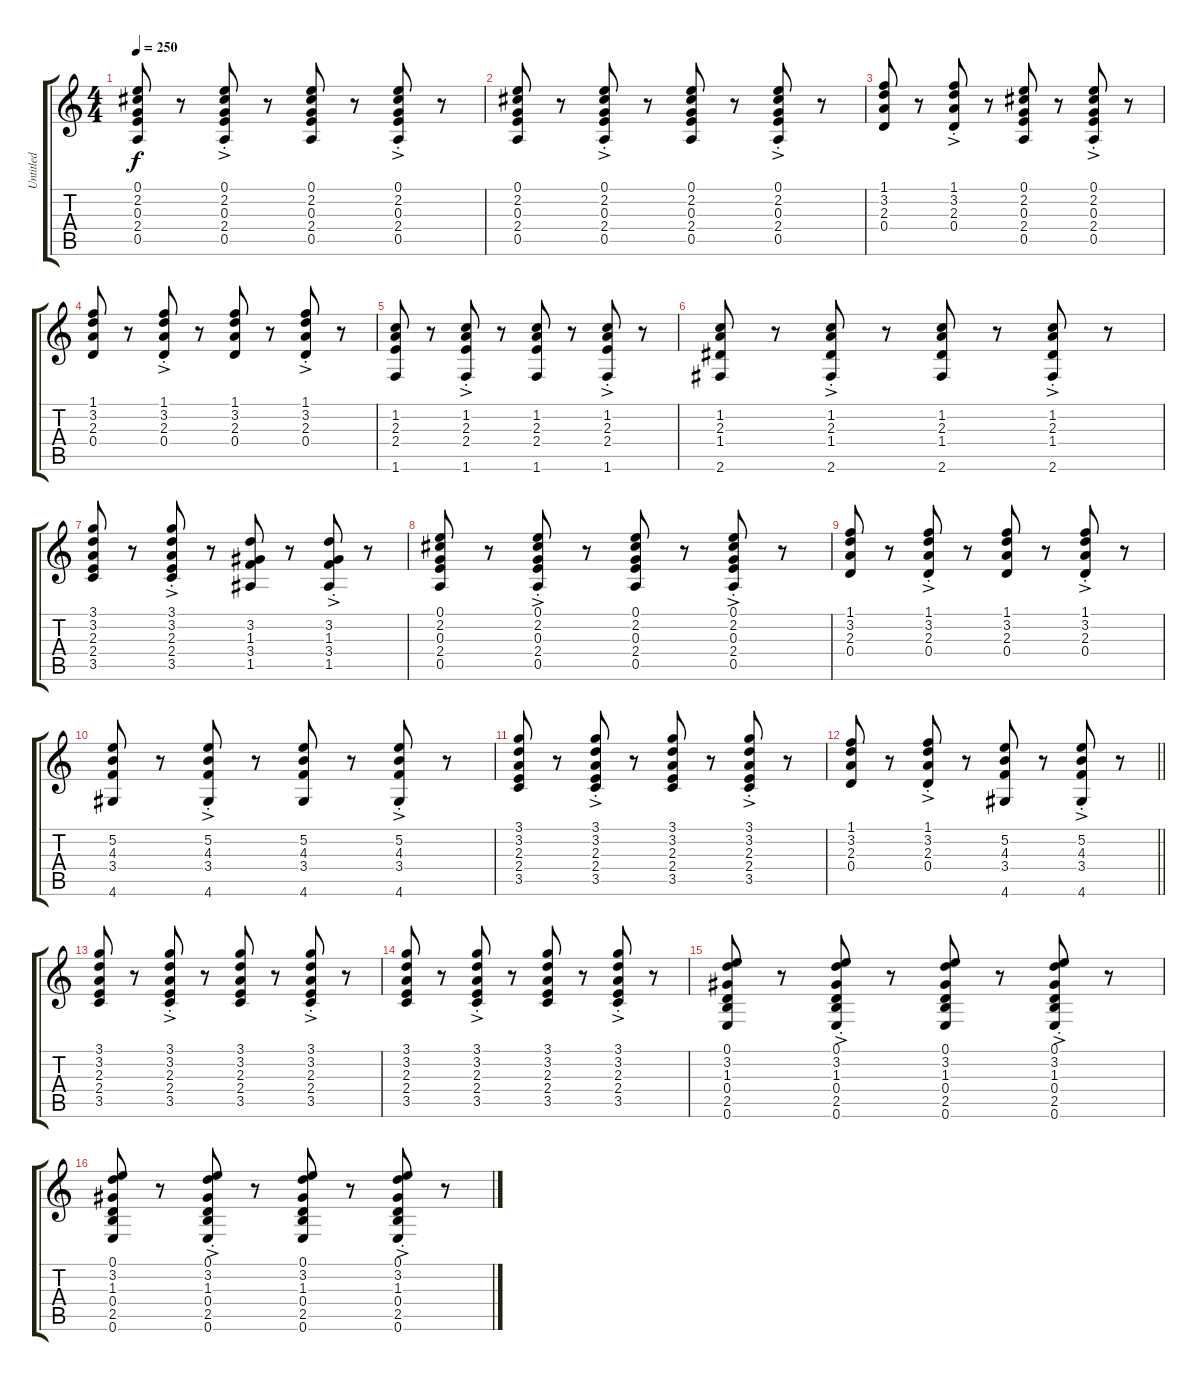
\track ("Untitled" "Untitled") {instrument acousticguitarnylon}
\staff {score tabs}
\tuning (E4 B3 G3 D3 A2 E2) {hide}
\ts (4 4)
\tempo 250
\clef g2
\ks c
(0.1 2.2 0.3 2.4 0.5).8{dy f} r.8 (0.1{ac st} 2.2{ac st} 0.3{ac st} 2.4{ac st} 0.5{ac st}).8 r.8 (0.1 2.2 0.3 2.4 0.5).8 r.8 (0.1{ac st} 2.2{ac st} 0.3{ac st} 2.4{ac st} 0.5{ac st}).8 r.8 |
(0.1 2.2 0.3 2.4 0.5).8 r.8 (0.1{ac st} 2.2{ac st} 0.3{ac st} 2.4{ac st} 0.5{ac st}).8 r.8 (0.1 2.2 0.3 2.4 0.5).8 r.8 (0.1{ac st} 2.2{ac st} 0.3{ac st} 2.4{ac st} 0.5{ac st}).8 r.8 |
(1.1 3.2 2.3 0.4).8 r.8 (1.1{ac st} 3.2{ac st} 2.3{ac st} 0.4{ac st}).8 r.8 (0.1 2.2 0.3 2.4 0.5).8 r.8 (0.1{ac st} 2.2{ac st} 0.3{ac st} 2.4{ac st} 0.5{ac st}).8 r.8 |
(1.1 3.2 2.3 0.4).8 r.8 (1.1{ac st} 3.2{ac st} 2.3{ac st} 0.4{ac st}).8 r.8 (1.1 3.2 2.3 0.4).8 r.8 (1.1{ac st} 3.2{ac st} 2.3{ac st} 0.4{ac st}).8 r.8 |
(1.2 2.3 2.4 1.6).8 r.8 (1.2{ac st} 2.3{ac st} 2.4{ac st} 1.6{ac st}).8 r.8 (1.2 2.3 2.4 1.6).8 r.8 (1.2{ac st} 2.3{ac st} 2.4{ac st} 1.6{ac st}).8 r.8 |
(1.2 2.3 1.4 2.6).8 r.8 (1.2{ac st} 2.3{ac st} 1.4{ac st} 2.6{ac st}).8 r.8 (1.2 2.3 1.4 2.6).8 r.8 (1.2{ac st} 2.3{ac st} 1.4{ac st} 2.6{ac st}).8 r.8 |
(3.1 3.2 2.3 2.4 3.5).8 r.8 (3.1{ac st} 3.2{ac st} 2.3{ac st} 2.4{ac st} 3.5{ac st}).8 r.8 (3.2 1.3 3.4 1.5).8 r.8 (3.2{ac st} 1.3{ac st} 3.4{ac st} 1.5{ac st}).8 r.8 |
(0.1 2.2 0.3 2.4 0.5).8 r.8 (0.1{ac st} 2.2{ac st} 0.3{ac st} 2.4{ac st} 0.5{ac st}).8 r.8 (0.1 2.2 0.3 2.4 0.5).8 r.8 (0.1{ac st} 2.2{ac st} 0.3{ac st} 2.4{ac st} 0.5{ac st}).8 r.8 |
(1.1 3.2 2.3 0.4).8 r.8 (1.1{ac st} 3.2{ac st} 2.3{ac st} 0.4{ac st}).8 r.8 (1.1 3.2 2.3 0.4).8 r.8 (1.1{ac st} 3.2{ac st} 2.3{ac st} 0.4{ac st}).8 r.8 |
(5.2 4.3 3.4 4.6).8 r.8 (5.2{ac st} 4.3{ac st} 3.4{ac st} 4.6{ac st}).8 r.8 (5.2 4.3 3.4 4.6).8 r.8 (5.2{ac st} 4.3{ac st} 3.4{ac st} 4.6{ac st}).8 r.8 |
(3.1 3.2 2.3 2.4 3.5).8 r.8 (3.1{ac st} 3.2{ac st} 2.3{ac st} 2.4{ac st} 3.5{ac st}).8 r.8 (3.1 3.2 2.3 2.4 3.5).8 r.8 (3.1{ac st} 3.2{ac st} 2.3{ac st} 2.4{ac st} 3.5{ac st}).8 r.8 |
\barLineRight lightlight
(1.1 3.2 2.3 0.4).8 r.8 (1.1{ac st} 3.2{ac st} 2.3{ac st} 0.4{ac st}).8 r.8 (5.2 4.3 3.4 4.6).8 r.8 (5.2{ac st} 4.3{ac st} 3.4{ac st} 4.6{ac st}).8 r.8 |
(3.1 3.2 2.3 2.4 3.5).8 r.8 (3.1{ac st} 3.2{ac st} 2.3{ac st} 2.4{ac st} 3.5{ac st}).8 r.8 (3.1 3.2 2.3 2.4 3.5).8 r.8 (3.1{ac st} 3.2{ac st} 2.3{ac st} 2.4{ac st} 3.5{ac st}).8 r.8 |
(3.1 3.2 2.3 2.4 3.5).8 r.8 (3.1{ac st} 3.2{ac st} 2.3{ac st} 2.4{ac st} 3.5{ac st}).8 r.8 (3.1 3.2 2.3 2.4 3.5).8 r.8 (3.1{ac st} 3.2{ac st} 2.3{ac st} 2.4{ac st} 3.5{ac st}).8 r.8 |
(0.1 3.2 1.3 0.4 2.5 0.6).8 r.8 (0.1{ac st} 3.2{ac st} 1.3{ac st} 0.4{ac st} 2.5{ac st} 0.6{ac st}).8 r.8 (0.1 3.2 1.3 0.4 2.5 0.6).8 r.8 (0.1{ac st} 3.2{ac st} 1.3{ac st} 0.4{ac st} 2.5{ac st} 0.6{ac st}).8 r.8 |
(0.1 3.2 1.3 0.4 2.5 0.6).8 r.8 (0.1{ac st} 3.2{ac st} 1.3{ac st} 0.4{ac st} 2.5{ac st} 0.6{ac st}).8 r.8 (0.1 3.2 1.3 0.4 2.5 0.6).8 r.8 (0.1{ac st} 3.2{ac st} 1.3{ac st} 0.4{ac st} 2.5{ac st} 0.6{ac st}).8 r.8
